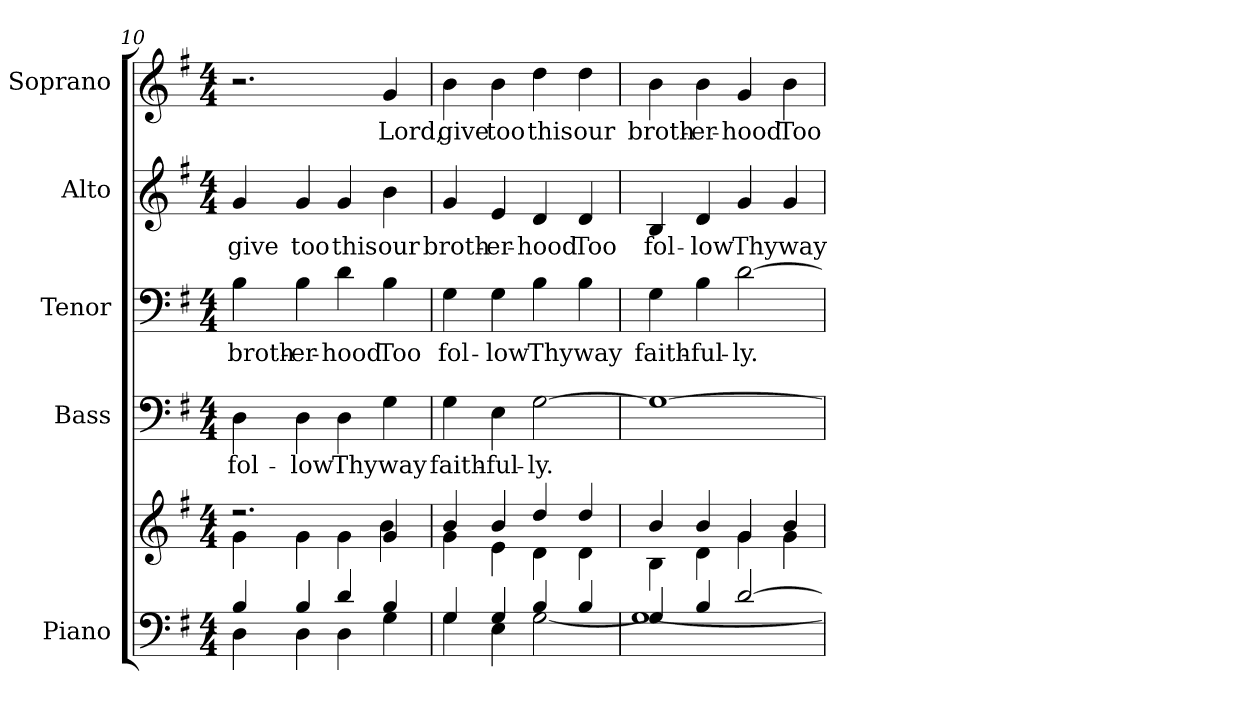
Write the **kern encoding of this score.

**kern	**kern	**kern	**text	**kern	**text	**kern	**text	**kern	**text
*part5	*part5	*part4	*part4	*part3	*part3	*part2	*part2	*part1	*part1
*staff6	*staff5	*staff4	*staff4	*staff3	*staff3	*staff2	*staff2	*staff1	*staff1
*I"Piano	*	*I"Bass	*	*I"Tenor	*	*I"Alto	*	*I"Soprano	*
*I'Pno.	*	*I'B.	*	*I'T.	*	*I'A.	*	*I'S.	*
!!LO:PB:g=z
*clefF4	*clefG2	*clefF4	*	*clefF4	*	*clefG2	*	*clefG2	*
*k[f#]	*k[f#]	*k[f#]	*	*k[f#]	*	*k[f#]	*	*k[f#]	*
*G:	*G:	*G:	*	*G:	*	*G:	*	*G:	*
*M4/4	*M4/4	*M4/4	*	*M4/4	*	*M4/4	*	*M4/4	*
=10	=10	=10	=10	=10	=10	=10	=10	=10	=10
*^	*^	*	*	*	*	*	*	*	*
!	!	!	!	!	!LO:LY:b:color=#000000	!	!	!	!	!	!
!	!	!	!	!	!	!	!LO:LY:b:color=#000000	!	!	!	!
!	!	!	!	!	!	!	!	!	!LO:LY:b:color=#000000	!	!
4Bi/	4Di\	2.r	4gi\	4Di\	fol-	4Bi\	broth-	4gi/	give	2.r	.
!	!	!	!	!	!LO:LY:b:color=#000000	!	!	!	!	!	!
!	!	!	!	!	!	!	!LO:LY:b:color=#000000	!	!	!	!
!	!	!	!	!	!	!	!	!	!LO:LY:b:color=#000000	!	!
4Bi/	4Di\	.	4gi\	4Di\	-low	4Bi\	-er-	4gi/	too	.	.
!	!	!	!	!	!LO:LY:b:color=#000000	!	!	!	!	!	!
!	!	!	!	!	!	!	!LO:LY:b:color=#000000	!	!	!	!
!	!	!	!	!	!	!	!	!	!LO:LY:b:color=#000000	!	!
4di/	4Di\	.	4gi\	4Di\	Thy	4di\	-hood	4gi/	this	.	.
!	!	!	!	!	!LO:LY:b:color=#000000	!	!	!	!	!	!
!	!	!	!	!	!	!	!LO:LY:b:color=#000000	!	!	!	!
!	!	!	!	!	!	!	!	!	!LO:LY:b:color=#000000	!	!
!	!	!	!	!	!	!	!	!	!	!	!LO:LY:b:color=#000000
4Bi/	4Gi\	4gi/	4bi\	4Gi\	way	4Bi\	Too	4bi\	our	4gi/	Lord,
=11	=11	=11	=11	=11	=11	=11	=11	=11	=11	=11	=11
!	!	!	!	!	!LO:LY:b:color=#000000	!	!	!	!	!	!
!	!	!	!	!	!	!	!LO:LY:b:color=#000000	!	!	!	!
!	!	!	!	!	!	!	!	!	!LO:LY:b:color=#000000	!	!
!	!	!	!	!	!	!	!	!	!	!	!LO:LY:b:color=#000000
4Gi/	4Gi\	4bi/	4gi\	4Gi\	faith-	4Gi\	fol-	4gi/	broth-	4bi\	give
!	!	!	!	!	!LO:LY:b:color=#000000	!	!	!	!	!	!
!	!	!	!	!	!	!	!LO:LY:b:color=#000000	!	!	!	!
!	!	!	!	!	!	!	!	!	!LO:LY:b:color=#000000	!	!
!	!	!	!	!	!	!	!	!	!	!	!LO:LY:b:color=#000000
4Gi/	4Ei\	4bi/	4ei\	4Ei\	-ful-	4Gi\	-low	4ei/	-er-	4bi\	too
!	!	!	!	!	!LO:LY:b:color=#000000	!	!	!	!	!	!
!	!	!	!	!	!	!	!LO:LY:b:color=#000000	!	!	!	!
!	!	!	!	!	!	!	!	!	!LO:LY:b:color=#000000	!	!
!	!	!	!	!	!	!	!	!	!	!	!LO:LY:b:color=#000000
4Bi/	[<2Gi\	4ddi/	4di\	[>2Gi\	-ly.	4Bi\	Thy	4di/	-hood	4ddi\	this
!	!	!	!	!	!	!	!LO:LY:b:color=#000000	!	!	!	!
!	!	!	!	!	!	!	!	!	!LO:LY:b:color=#000000	!	!
!	!	!	!	!	!	!	!	!	!	!	!LO:LY:b:color=#000000
4Bi/	.	4ddi/	4di\	.	.	4Bi\	way	4di/	Too	4ddi\	our
!!LO:PB:g=z
=12	=12	=12	=12	=12	=12	=12	=12	=12	=12	=12	=12
!	!	!	!	!	!	!	!LO:LY:b:color=#000000	!	!	!	!
!	!	!	!	!	!	!	!	!	!LO:LY:b:color=#000000	!	!
!	!	!	!	!	!	!	!	!	!	!	!LO:LY:b:color=#000000
4Gi/]	[<1Gi	4bi/	4Bi\	1Gi_>	.	4Gi\	faith-	4Bi/	fol-	4bi\	broth-
!	!	!	!	!	!	!	!LO:LY:b:color=#000000	!	!	!	!
!	!	!	!	!	!	!	!	!	!LO:LY:b:color=#000000	!	!
!	!	!	!	!	!	!	!	!	!	!	!LO:LY:b:color=#000000
4Bi/	.	4bi/	4di\	.	.	4Bi\	-ful-	4di/	-low	4bi\	-er-
!	!	!	!	!	!	!	!LO:LY:b:color=#000000	!	!	!	!
!	!	!	!	!	!	!	!	!	!LO:LY:b:color=#000000	!	!
!	!	!	!	!	!	!	!	!	!	!	!LO:LY:b:color=#000000
[>2di/	.	4gi/	4gi\	.	.	[>2di\	-ly.	4gi/	Thy	4gi/	-hood
!	!	!	!	!	!	!	!	!	!LO:LY:b:color=#000000	!	!
!	!	!	!	!	!	!	!	!	!	!	!LO:LY:b:color=#000000
.	.	4bi/	4gi\	.	.	.	.	4gi/	way	4bi\	Too
*v	*v	*	*	*	*	*	*	*	*	*	*
*	*v	*v	*	*	*	*	*	*	*	*
=	=	=	=	=	=	=	=	=	=
*-	*-	*-	*-	*-	*-	*-	*-	*-	*-
